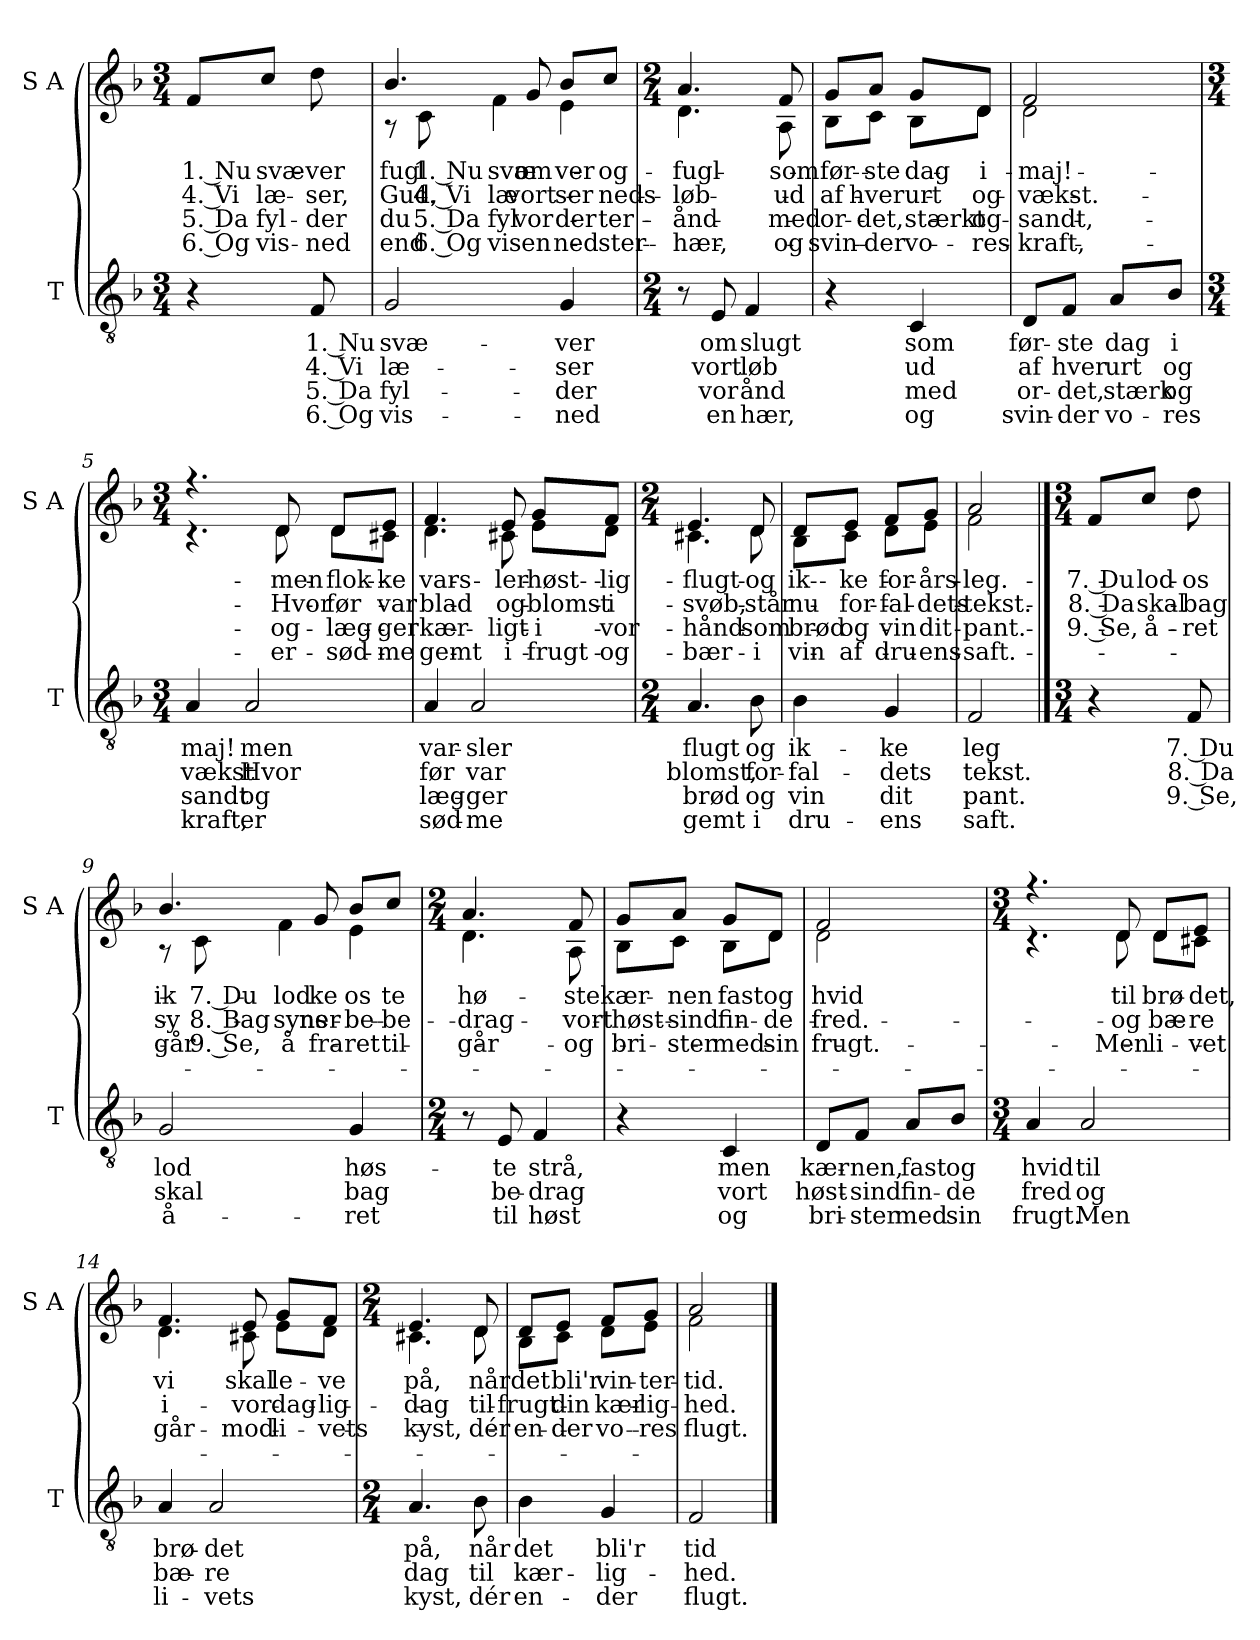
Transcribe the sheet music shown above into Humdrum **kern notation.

**kern	**text	**text	**text	**text	**kern	**text	**text	**text	**text
*part2	*part2	*part2	*part2	*part2	*part1	*part1	*part1	*part1	*part1
*staff2	*staff2	*staff2	*staff2	*staff2	*staff1	*staff1	*staff1	*staff1	*staff1
*I"T	*	*	*	*	*I"S A	*	*	*	*
*I'T	*	*	*	*	*I'S A	*	*	*	*
*clefGv2	*	*	*	*	*clefG2	*	*	*	*
*k[b-]	*	*	*	*	*k[b-]	*	*	*	*
*M3/4	*	*	*	*	*M3/4	*	*	*	*
*MM80	*	*	*	*	*MM80	*	*	*	*
=	=	=	=	=	=	=	=	=	=
!	!	!	!	!	!	!LO:LY:a	!LO:LY:a	!LO:LY:a	!LO:LY:a
4r	.	.	.	.	8f/L	1. Nu	4. Vi	5. Da	6. Og
!	!	!	!	!	!	!LO:LY:a	!LO:LY:a	!LO:LY:a	!LO:LY:a
.	.	.	.	.	8cc/J	svæ-	læ-	fyl-	vis-
!	!LO:LY:b	!LO:LY:b	!LO:LY:b	!LO:LY:b	!	!LO:LY:a	!LO:LY:a	!LO:LY:a	!LO:LY:a
8F/	1. Nu	4. Vi	5. Da	6. Og	8dd\	-ver	-ser,	-der	-ned
=1	=1	=1	=1	=1	=1	=1	=1	=1	=1
!	!LO:LY:b	!LO:LY:b	!LO:LY:b	!LO:LY:b	!	!LO:LY:a	!LO:LY:a	!LO:LY:a	!LO:LY:a
*	*	*	*	*	*^	*	*	*	*
2G/	svæ-	læ-	fyl-	vis-	4.b-/	8r	fugl	Gud,	du	end
!	!	!	!	!	!	!	!LO:LY:b	!LO:LY:b	!LO:LY:b	!LO:LY:b
.	.	.	.	.	.	8c\	1. Nu	4. Vi	5. Da	6. Og
!	!	!	!	!	!	!	!LO:LY:b	!LO:LY:b	!LO:LY:b	!LO:LY:b
.	.	.	.	.	.	4f\	svæ-	læ-	fyl-	vis-
!	!	!	!	!	!	!	!LO:LY:a	!LO:LY:a	!LO:LY:a	!LO:LY:a
.	.	.	.	.	8g/	.	om	vort	vor	en
!	!LO:LY:b	!LO:LY:b	!LO:LY:b	!LO:LY:b	!	!	!LO:LY:a	!LO:LY:a	!LO:LY:a	!LO:LY:a
!	!	!	!	!	!	!	!LO:LY:b	!LO:LY:b	!LO:LY:b	!LO:LY:b
4G/	-ver	-ser	-der	-ned	8b-/L	4e\	-ver	-ser	-der	-ned
!	!	!	!	!	!	!	!LO:LY:a	!LO:LY:a	!LO:LY:a	!LO:LY:a
.	.	.	.	.	8cc/J	.	og	-neds-	-ter-	-ster-
=2	=2	=2	=2	=2	=2	=2	=2	=2	=2	=2
*M2/4	*	*	*	*	*M2/4	*	*	*	*	*
!	!	!	!	!	!	!	!LO:LY:a	!LO:LY:a	!LO:LY:a	!LO:LY:a
!	!	!	!	!	!	!	!LO:LY:b	!LO:LY:b	!LO:LY:b	!LO:LY:b
8r	.	.	.	.	4.a/	4.d\	fugl	løb	ånd	hær,
!	!LO:LY:b	!LO:LY:b	!LO:LY:b	!LO:LY:b	!	!	!	!	!	!
8E/	om	vort	vor	en	.	.	.	.	.	.
!	!LO:LY:b	!LO:LY:b	!LO:LY:b	!LO:LY:b	!	!	!	!	!	!
4F/	slugt	løb	ånd	hær,	.	.	.	.	.	.
!	!	!	!	!	!	!	!LO:LY:a	!LO:LY:a	!LO:LY:a	!LO:LY:a
.	.	.	.	.	8f/	8A\	som	ud	med	og
!!LO:LB:g=z	!!
=3	=3	=3	=3	=3	=3	=3	=3	=3	=3	=3
!	!	!	!	!	!	!	!LO:LY:a	!LO:LY:a	!LO:LY:a	!
4r	.	.	.	.	8g/L	8B-\L	før-	af	or-	svin-
!	!	!	!	!	!	!	!LO:LY:a	!LO:LY:a	!LO:LY:a	!
.	.	.	.	.	8a/J	8c\J	-ste	hver	-det,	-der
!	!LO:LY:b	!LO:LY:b	!LO:LY:b	!LO:LY:b	!	!	!LO:LY:a	!LO:LY:a	!LO:LY:a	!
4C/	som	ud	med	og	8g/L	8B-\L	dag	urt	stærkt	vo-
!	!	!	!	!	!	!	!LO:LY:a	!LO:LY:a	!LO:LY:a	!
.	.	.	.	.	8d/J	8d\J	i	og	og	-res
=4	=4	=4	=4	=4	=4	=4	=4	=4	=4	=4
!	!LO:LY:b	!LO:LY:b	!LO:LY:b	!LO:LY:b	!	!	!LO:LY:a	!LO:LY:a	!LO:LY:a	!
8D/L	før-	af	or-	svin-	2f/	2d\	maj!	vækst.	sandt,	kraft,
!	!LO:LY:b	!LO:LY:b	!LO:LY:b	!LO:LY:b	!	!	!	!	!	!
8F/J	-ste	hver	-det,	-der	.	.	.	.	.	.
!	!LO:LY:b	!LO:LY:b	!LO:LY:b	!LO:LY:b	!	!	!	!	!	!
8A/L	dag	urt	stærk	vo-	.	.	.	.	.	.
!	!LO:LY:b	!LO:LY:b	!LO:LY:b	!LO:LY:b	!	!	!	!	!	!
8B-/J	i	og	og	-res	.	.	.	.	.	.
=5	=5	=5	=5	=5	=5	=5	=5	=5	=5	=5
*M3/4	*	*	*	*	*M3/4	*	*	*	*	*
!	!LO:LY:b	!LO:LY:b	!LO:LY:b	!LO:LY:b	!	!	!	!	!	!
4A/	maj!	vækst	sandt	kraft,	4.r	4.r	.	.	.	.
!	!LO:LY:b	!LO:LY:b	!LO:LY:b	!LO:LY:b	!	!	!	!	!	!
2A/	men	Hvor	og	er	.	.	.	.	.	.
!	!	!	!	!	!	!	!LO:LY:a	!LO:LY:a	!LO:LY:a	!
.	.	.	.	.	8d/	8d\	men	Hvor	og	er
!	!	!	!	!	!	!	!LO:LY:a	!LO:LY:a	!LO:LY:a	!
.	.	.	.	.	8d/L	8d\L	flok-	før	læg-	sød-
!	!	!	!	!	!	!	!LO:LY:a	!LO:LY:a	!LO:LY:a	!
.	.	.	.	.	8e/J	8c#X\J	-ke	var	-ger	-me
!!LO:LB:g=z	!!
=6	=6	=6	=6	=6	=6	=6	=6	=6	=6	=6
!	!LO:LY:b	!LO:LY:b	!LO:LY:b	!LO:LY:b	!	!	!LO:LY:a	!LO:LY:a	!LO:LY:a	!
4A/	var-	før	læg-	sød-	4.f/	4.d\	vars-	blad	kær-	gemt
!	!LO:LY:b	!LO:LY:b	!LO:LY:b	!LO:LY:b	!	!	!	!	!	!
2A/	-sler	var	-ger	-me	.	.	.	.	.	.
!	!	!	!	!	!	!	!LO:LY:a	!LO:LY:a	!LO:LY:a	!
.	.	.	.	.	8e/	8c#X\	-ler	og	-ligt	i
!	!	!	!	!	!	!	!LO:LY:a	!LO:LY:a	!LO:LY:a	!
.	.	.	.	.	8g/L	8e\L	høst-	blomst	i	frugt
!	!	!	!	!	!	!	!LO:LY:a	!LO:LY:a	!LO:LY:a	!
.	.	.	.	.	8f/J	8d\J	-lig	i	vor	og
=7	=7	=7	=7	=7	=7	=7	=7	=7	=7	=7
*M2/4	*	*	*	*	*M2/4	*	*	*	*	*
!	!LO:LY:b	!LO:LY:b	!LO:LY:b	!LO:LY:b	!	!	!LO:LY:a	!LO:LY:a	!LO:LY:a	!
4.A/	flugt	blomst,	brød	gemt	4.e/	4.c#X\	flugt	svøb,	hånd	bær
!	!LO:LY:b	!LO:LY:b	!LO:LY:b	!LO:LY:b	!	!	!LO:LY:a	!LO:LY:a	!LO:LY:a	!
8B-\	og	for-	og	i	8d/	8d\	og	står	som	- i
=8	=8	=8	=8	=8	=8	=8	=8	=8	=8	=8
!	!LO:LY:b	!LO:LY:b	!LO:LY:b	!LO:LY:b	!	!	!LO:LY:a	!LO:LY:a	!LO:LY:a	!
4B-\	ik-	-fal-	vin	dru-	8d/L	8B-\L	ik-	nu	brød	vin
!	!	!	!	!	!	!	!LO:LY:a	!LO:LY:a	!LO:LY:a	!
.	.	.	.	.	8e/J	8c\J	-ke	for-	og	af
!	!LO:LY:b	!LO:LY:b	!LO:LY:b	!LO:LY:b	!	!	!LO:LY:a	!LO:LY:a	!LO:LY:a	!
4G/	-ke	-dets	dit	-ens	8f/L	8d\L	for-	-fal-	vin	dru-
!	!	!	!	!	!	!	!LO:LY:a	!LO:LY:a	!LO:LY:a	!
.	.	.	.	.	8g/J	8e\J	-års-	-dets	dit	-ens
=9	=9	=9	=9	=9	=9	=9	=9	=9	=9	=9
!	!LO:LY:b	!LO:LY:b	!LO:LY:b	!LO:LY:b	!	!	!LO:LY:a	!LO:LY:a	!LO:LY:a	!
2F/	leg	tekst.	pant.	saft.	2a/	2f\	-leg.	tekst.	pant.	saft.
*	*	*	*	*	*v	*v	*	*	*	*
!!LO:PB:g=z
==9X1	==9X1	==9X1	==9X1	==9X1	==9X1	==9X1	==9X1	==9X1	==9X1
*M3/4	*	*	*	*	*M3/4	*	*	*	*
*	*	*	*	*	*^	*	*	*	*
!	!	!	!	!	!	!	!LO:LY:a	!LO:LY:a	!LO:LY:a	!
*	*	*	*	*	*v	*v	*	*	*	*
4r	.	.	.	.	8f/L	7. Du	8. Da	9. Se,	.
!	!	!	!	!	!	!LO:LY:a	!LO:LY:a	!LO:LY:a	!
.	.	.	.	.	8cc/J	lod	skal	å-	.
!	!LO:LY:b	!LO:LY:b	!LO:LY:b	!	!	!LO:LY:a	!LO:LY:a	!LO:LY:a	!
8F/	7. Du	8. Da	9. Se,	.	8dd\	os	bag	-ret	.
=9X2	=9X2	=9X2	=9X2	=9X2	=9X2	=9X2	=9X2	=9X2	=9X2
!	!LO:LY:b	!LO:LY:b	!LO:LY:b	!	!	!LO:LY:a	!LO:LY:a	!LO:LY:a	!
*	*	*	*	*	*^	*	*	*	*
2G/	lod	skal	å-	.	4.b-/	8r	ik-	sy-	går	.
!	!	!	!	!	!	!	!LO:LY:b	!LO:LY:b	!LO:LY:b	!
.	.	.	.	.	.	8c\	7. Du	8. Bag	9. Se,	.
!	!	!	!	!	!	!	!LO:LY:b	!LO:LY:b	!LO:LY:b	!
.	.	.	.	.	.	4f\	lod	syns-	å-	.
!	!	!	!	!	!	!	!LO:LY:a	!LO:LY:a	!LO:LY:a	!
.	.	.	.	.	8g/	.	-ke	-ner-	fra	.
!	!LO:LY:b	!LO:LY:b	!LO:LY:b	!	!	!	!LO:LY:a	!LO:LY:a	!LO:LY:a	!
!	!	!	!	!	!	!	!LO:LY:b	!LO:LY:b	!LO:LY:b	!
4G/	høs-	bag	-ret	.	8b-/L	4e\	os	-be-	-ret	.
!	!	!	!	!	!	!	!LO:LY:a	!LO:LY:a	!LO:LY:a	!
.	.	.	.	.	8cc/J	.	-te	be-	til	.
=10	=10	=10	=10	=10	=10	=10	=10	=10	=10	=10
*M2/4	*	*	*	*	*M2/4	*	*	*	*	*
!	!	!	!	!	!	!	!LO:LY:a	!LO:LY:a	!LO:LY:a	!
!	!	!	!	!	!	!	!LO:LY:b	!LO:LY:b	!LO:LY:b	!
8r	.	.	.	.	4.a/	4.d\	hø-	-drag	går	.
!	!LO:LY:b	!LO:LY:b	!LO:LY:b	!	!	!	!	!	!	!
8E/	-te	be-	til	.	.	.	.	.	.	.
!	!LO:LY:b	!LO:LY:b	!LO:LY:b	!	!	!	!	!	!	!
4F/	strå,	-drag	høst	.	.	.	.	.	.	.
!	!	!	!	!	!	!	!LO:LY:a	!LO:LY:a	!LO:LY:a	!
!	!	!	!	!	!	!	!LO:LY:b	!LO:LY:b	!LO:LY:b	!
.	.	.	.	.	8f/	8A\	-ste	vort	og	.
!!LO:LB:g=z	!!
=11	=11	=11	=11	=11	=11	=11	=11	=11	=11	=11
!	!	!	!	!	!	!	!LO:LY:a	!LO:LY:a	!	!
!	!	!	!	!	!	!	!LO:LY:b	!LO:LY:b	!LO:LY:b	!
4r	.	.	.	.	8g/L	8B-\L	kær-	høst-	bri-	.
!	!	!	!	!	!	!	!LO:LY:a	!LO:LY:a	!	!
!	!	!	!	!	!	!	!LO:LY:b	!LO:LY:b	!LO:LY:b	!
.	.	.	.	.	8a/J	8c\J	-nen	-sind	-ster	.
!	!LO:LY:b	!LO:LY:b	!LO:LY:b	!	!	!	!LO:LY:a	!LO:LY:a	!	!
!	!	!	!	!	!	!	!LO:LY:b	!LO:LY:b	!LO:LY:b	!
4C/	men	vort	og	.	8g/L	8B-\L	fast	fin-	med	.
!	!	!	!	!	!	!	!LO:LY:a	!LO:LY:a	!	!
!	!	!	!	!	!	!	!LO:LY:b	!LO:LY:b	!LO:LY:b	!
.	.	.	.	.	8d/J	8d\J	og	-de	sin	.
=12	=12	=12	=12	=12	=12	=12	=12	=12	=12	=12
!	!LO:LY:b	!LO:LY:b	!LO:LY:b	!	!	!	!LO:LY:a	!LO:LY:a	!	!
!	!	!	!	!	!	!	!LO:LY:b	!LO:LY:b	!LO:LY:b	!
8D/L	kær-	høst-	bri-	.	2f/	2d\	hvid	fred.	frugt.	.
!	!LO:LY:b	!LO:LY:b	!LO:LY:b	!	!	!	!	!	!	!
8F/J	-nen,	-sind	-ster	.	.	.	.	.	.	.
!	!LO:LY:b	!LO:LY:b	!LO:LY:b	!	!	!	!	!	!	!
8A/L	fast	fin-	med	.	.	.	.	.	.	.
!	!LO:LY:b	!LO:LY:b	!LO:LY:b	!	!	!	!	!	!	!
8B-/J	og	-de	sin	.	.	.	.	.	.	.
=13	=13	=13	=13	=13	=13	=13	=13	=13	=13	=13
*M3/4	*	*	*	*	*M3/4	*	*	*	*	*
!	!LO:LY:b	!LO:LY:b	!LO:LY:b	!	!	!	!	!	!	!
4A/	hvid	fred	frugt.	.	4.r	4.r	.	.	.	.
!	!LO:LY:b	!LO:LY:b	!LO:LY:b	!	!	!	!	!	!	!
2A/	til	og	Men	.	.	.	.	.	.	.
!	!	!	!	!	!	!	!LO:LY:a	!LO:LY:a	!	!
.	.	.	.	.	8d/	8d\	til	og	Men	.
!	!	!	!	!	!	!	!LO:LY:a	!LO:LY:a	!	!
.	.	.	.	.	8d/L	8d\L	brø-	bæ-	li-	.
!	!	!	!	!	!	!	!LO:LY:a	!LO:LY:a	!	!
.	.	.	.	.	8e/J	8c#X\J	-det,	-re	-vet	.
!!LO:LB:g=z	!!
=14	=14	=14	=14	=14	=14	=14	=14	=14	=14	=14
!	!LO:LY:b	!LO:LY:b	!LO:LY:b	!	!	!	!LO:LY:a	!LO:LY:a	!LO:LY:a	!
4A/	brø-	bæ-	li-	.	4.f/	4.d\	vi	i	går	.
!	!LO:LY:b	!LO:LY:b	!LO:LY:b	!	!	!	!	!	!	!
2A/	-det	-re	-vets	.	.	.	.	.	.	.
!	!	!	!	!	!	!	!LO:LY:a	!LO:LY:a	!LO:LY:a	!
.	.	.	.	.	8e/	8c#X\	skal	vor	mod	.
!	!	!	!	!	!	!	!LO:LY:a	!LO:LY:a	!LO:LY:a	!
.	.	.	.	.	8g/L	8e\L	le-	dag-	li-	.
!	!	!	!	!	!	!	!LO:LY:a	!LO:LY:a	!LO:LY:a	!
.	.	.	.	.	8f/J	8d\J	-ve	-lig-	-vets	.
=15	=15	=15	=15	=15	=15	=15	=15	=15	=15	=15
*M2/4	*	*	*	*	*M2/4	*	*	*	*	*
!	!LO:LY:b	!LO:LY:b	!LO:LY:b	!	!	!	!LO:LY:a	!LO:LY:a	!LO:LY:a	!
4.A/	på,	dag	kyst,	.	4.e/	4.c#X\	på,	-dag	kyst,	.
!	!LO:LY:b	!LO:LY:b	!LO:LY:b	!	!	!	!LO:LY:a	!LO:LY:a	!LO:LY:a	!
8B-\	når	til	dér	.	8d/	8d\	når	til	dér	.
=16	=16	=16	=16	=16	=16	=16	=16	=16	=16	=16
!	!LO:LY:b	!LO:LY:b	!LO:LY:b	!	!	!	!LO:LY:a	!LO:LY:a	!LO:LY:a	!
4B-\	det	kær-	en-	.	8d/L	8B-\L	det	frugt	en-	.
!	!	!	!	!	!	!	!LO:LY:a	!LO:LY:a	!LO:LY:a	!
.	.	.	.	.	8e/J	8c\J	bli'r	din	-der	.
!	!LO:LY:b	!LO:LY:b	!LO:LY:b	!	!	!	!LO:LY:a	!LO:LY:a	!LO:LY:a	!
4G/	bli'r	-lig-	-der	.	8f/L	8d\L	vin-	kær-	vo-	.
!	!	!	!	!	!	!	!LO:LY:a	!LO:LY:a	!LO:LY:a	!
.	.	.	.	.	8g/J	8e\J	-ter-	-lig-	-res	.
=17	=17	=17	=17	=17	=17	=17	=17	=17	=17	=17
!	!LO:LY:b	!LO:LY:b	!LO:LY:b	!	!	!	!LO:LY:a	!LO:LY:a	!LO:LY:a	!
2F/	tid	-hed.	flugt.	.	2a/	2f\	-tid.	-hed.	flugt.	.
*	*	*	*	*	*v	*v	*	*	*	*
==	==	==	==	==	==	==	==	==	==
*-	*-	*-	*-	*-	*-	*-	*-	*-	*-
